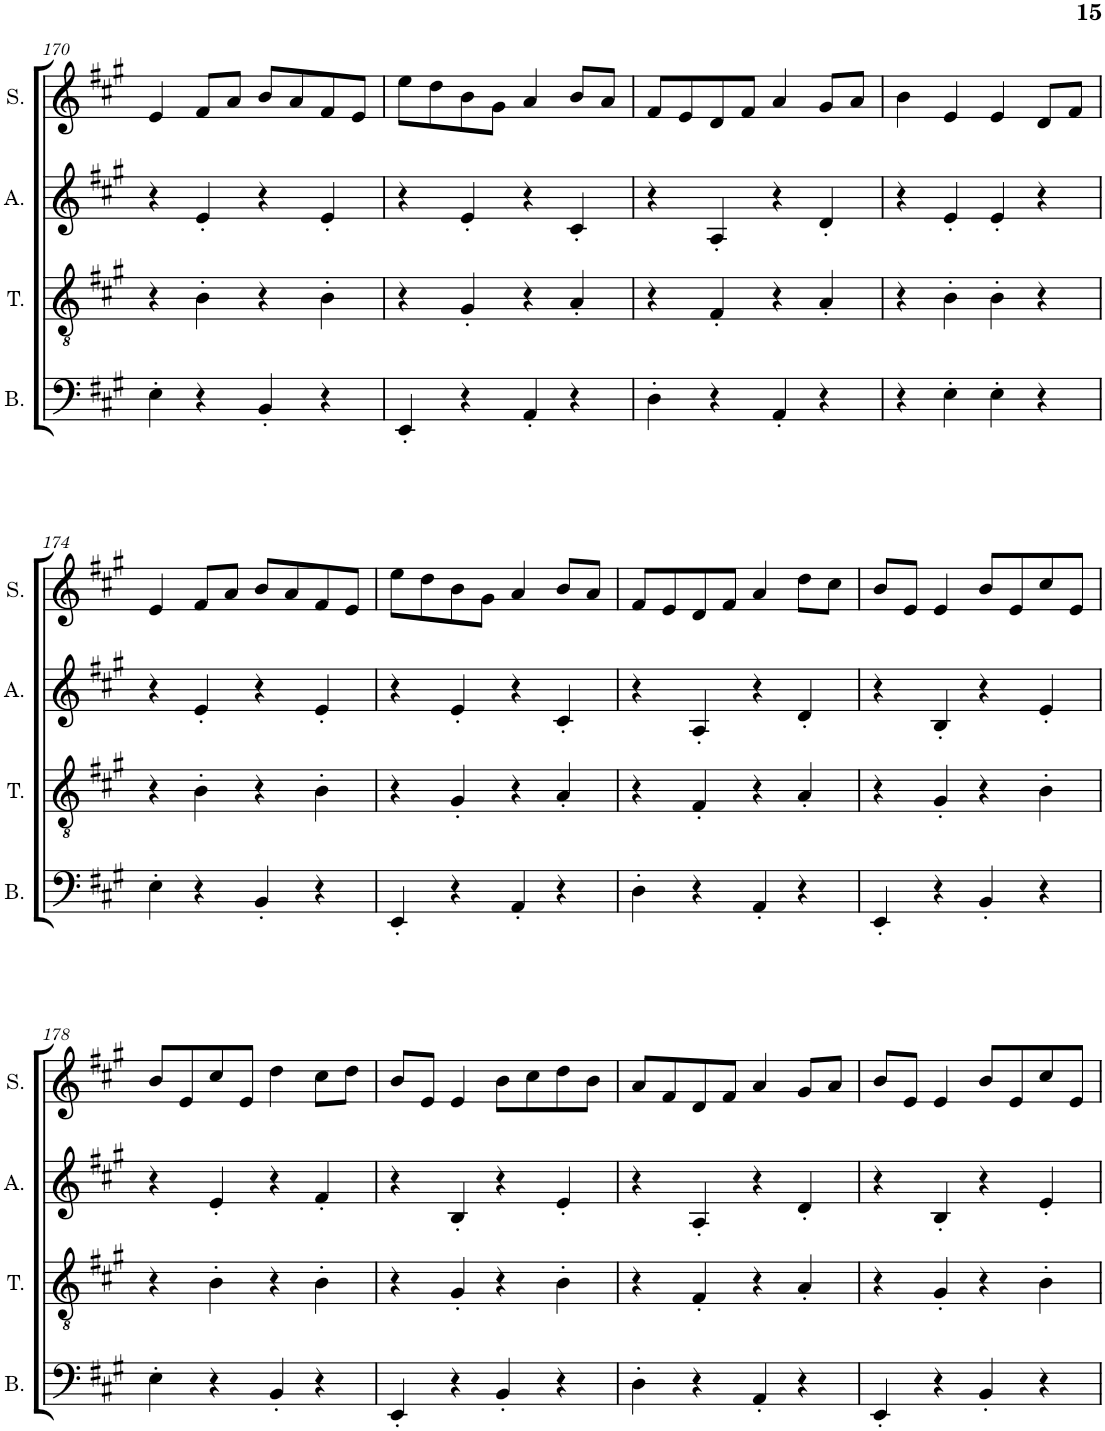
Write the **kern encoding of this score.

**kern	**kern	**kern	**kern
*part4	*part3	*part2	*part1
*staff4	*staff3	*staff2	*staff1
*I"Bass	*I"Tenor	*I"Alto	*I"Soprano
*I'B.	*I'T.	*I'A.	*I'S.
!!LO:PB:g=z
*clefF4	*clefGv2	*clefG2	*clefG2
*k[f#c#g#]	*k[f#c#g#]	*k[f#c#g#]	*k[f#c#g#]
*M4/4	*M4/4	*M4/4	*M4/4
=170	=170	=170	=170
4E'\	4r	4r	4e/
4r	4B'\	4e'/	8f#/L
.	.	.	8a/J
4BB'/	4r	4r	8b/L
.	.	.	8a/
4r	4B'\	4e'/	8f#/
.	.	.	8e/J
=171	=171	=171	=171
4EE'/	4r	4r	8ee\L
.	.	.	8dd\
4r	4G#'/	4e'/	8b\
.	.	.	8g#\J
4AA'/	4r	4r	4a/
4r	4A'/	4c#'/	8b/L
.	.	.	8a/J
=172	=172	=172	=172
4D'\	4r	4r	8f#/L
.	.	.	8e/
4r	4F#'/	4A'/	8d/
.	.	.	8f#/J
4AA'/	4r	4r	4a/
4r	4A'/	4d'/	8g#/L
.	.	.	8a/J
=173	=173	=173	=173
4r	4r	4r	4b\
4E'\	4B'\	4e'/	4e/
4E'\	4B'\	4e'/	4e/
4r	4r	4r	8d/L
.	.	.	8f#/J
!!LO:LB:g=z
=174	=174	=174	=174
4E'\	4r	4r	4e/
4r	4B'\	4e'/	8f#/L
.	.	.	8a/J
4BB'/	4r	4r	8b/L
.	.	.	8a/
4r	4B'\	4e'/	8f#/
.	.	.	8e/J
=175	=175	=175	=175
4EE'/	4r	4r	8ee\L
.	.	.	8dd\
4r	4G#'/	4e'/	8b\
.	.	.	8g#\J
4AA'/	4r	4r	4a/
4r	4A'/	4c#'/	8b/L
.	.	.	8a/J
=176	=176	=176	=176
4D'\	4r	4r	8f#/L
.	.	.	8e/
4r	4F#'/	4A'/	8d/
.	.	.	8f#/J
4AA'/	4r	4r	4a/
4r	4A'/	4d'/	8dd\L
.	.	.	8cc#\J
=177	=177	=177	=177
4EE'/	4r	4r	8b/L
.	.	.	8e/J
4r	4G#'/	4B'/	4e/
4BB'/	4r	4r	8b/L
.	.	.	8e/
4r	4B'\	4e'/	8cc#/
.	.	.	8e/J
!!LO:LB:g=z
=178	=178	=178	=178
4E'\	4r	4r	8b/L
.	.	.	8e/
4r	4B'\	4e'/	8cc#/
.	.	.	8e/J
4BB'/	4r	4r	4dd\
4r	4B'\	4f#'/	8cc#\L
.	.	.	8dd\J
=179	=179	=179	=179
4EE'/	4r	4r	8b/L
.	.	.	8e/J
4r	4G#'/	4B'/	4e/
4BB'/	4r	4r	8b\L
.	.	.	8cc#\
4r	4B'\	4e'/	8dd\
.	.	.	8b\J
=180	=180	=180	=180
4D'\	4r	4r	8a/L
.	.	.	8f#/
4r	4F#'/	4A'/	8d/
.	.	.	8f#/J
4AA'/	4r	4r	4a/
4r	4A'/	4d'/	8g#/L
.	.	.	8a/J
=181	=181	=181	=181
4EE'/	4r	4r	8b/L
.	.	.	8e/J
4r	4G#'/	4B'/	4e/
4BB'/	4r	4r	8b/L
.	.	.	8e/
4r	4B'\	4e'/	8cc#/
.	.	.	8e/J
=	=	=	=
*-	*-	*-	*-
